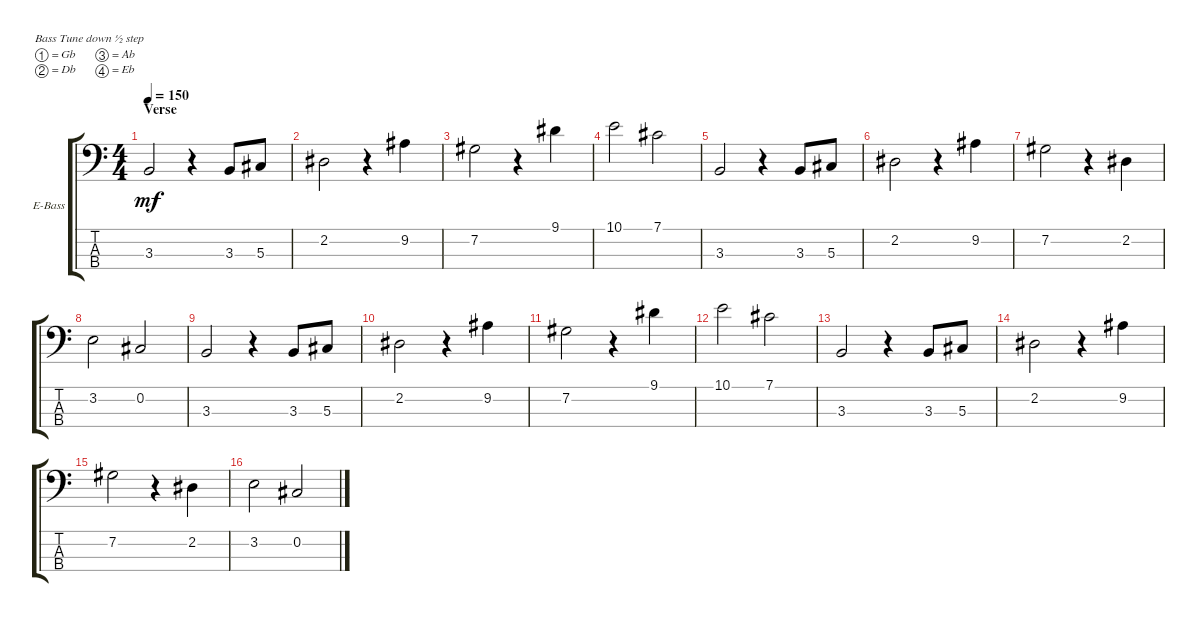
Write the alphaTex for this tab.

\defaultSystemsLayout 4
\bracketExtendMode groupsimilarinstruments
\firstSystemTrackNameOrientation horizontal
\otherSystemsTrackNameOrientation horizontal
\track ("Electric Bass" "E-Bass") {instrument electricbassfinger}
\staff {score tabs}
\tuning (Gb2 Db2 Ab1 Eb1)
\ts (4 4)
\section ("" "Verse")
\tempo 150
\clef f4
\ks c
3.3.2{dy mf} r.4 3.3.8 5.3.8 |
2.2.2 r.4 9.2.4 |
7.2.2 r.4 9.1.4 |
10.1.2 7.1.2 |
3.3.2 r.4 3.3.8 5.3.8 |
2.2.2 r.4 9.2.4 |
7.2.2 r.4 2.2.4 |
3.2.2 0.2.2 |
3.3.2 r.4 3.3.8 5.3.8 |
2.2.2 r.4 9.2.4 |
7.2.2 r.4 9.1.4 |
10.1.2 7.1.2 |
3.3.2 r.4 3.3.8 5.3.8 |
2.2.2 r.4 9.2.4 |
7.2.2 r.4 2.2.4 |
3.2.2 0.2.2
